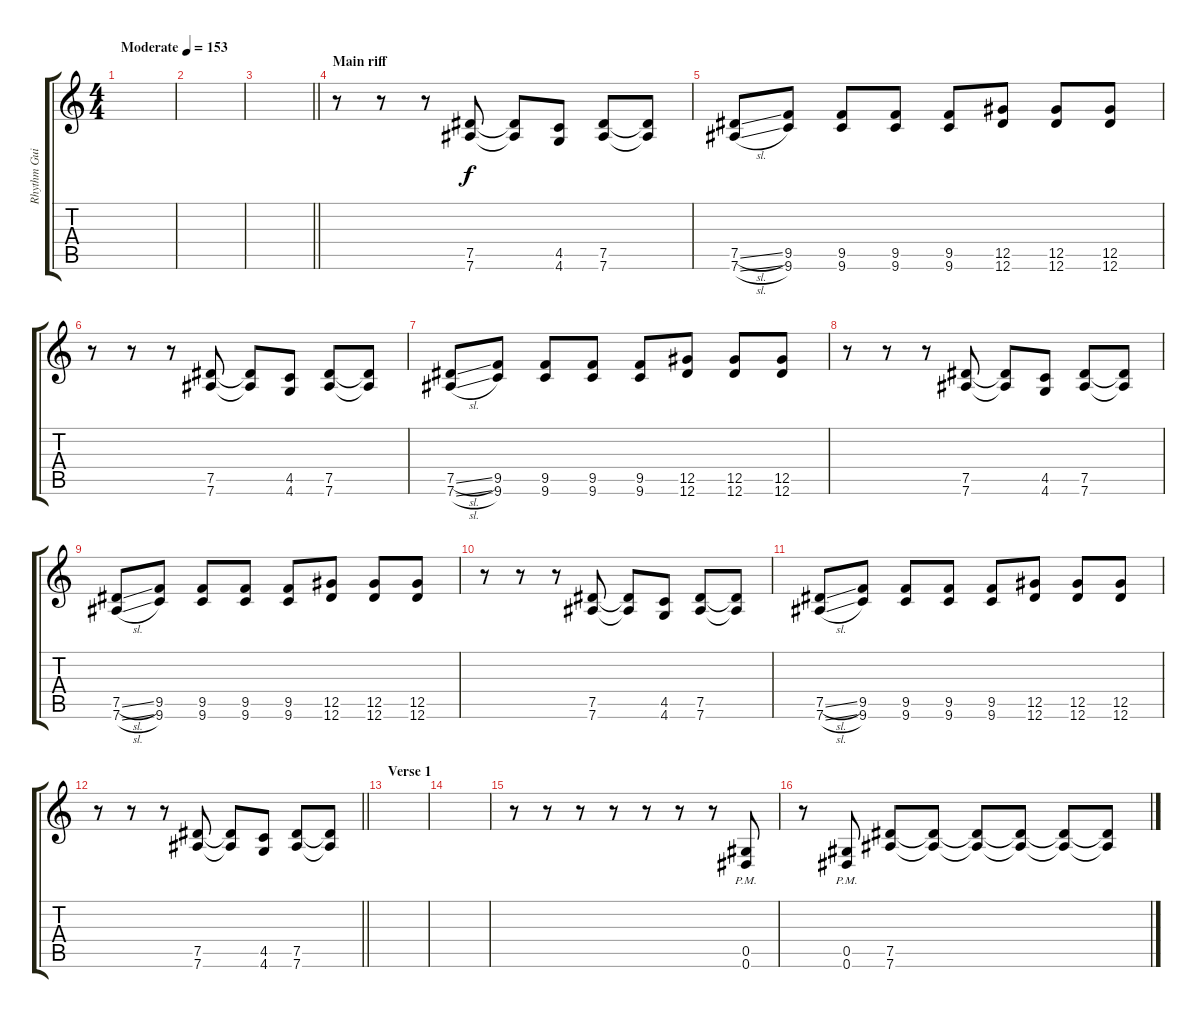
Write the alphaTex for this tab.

\track ("Rhythm Guitar" "Rhythm Gui") {instrument distortionguitar}
\staff {score tabs}
\tuning (Eb4 Bb3 Gb3 Db3 Ab2 Eb2) {hide}
\ts (4 4)
\tempo (153 "Moderate")
\clef g2
\ks c
|
|
\barLineRight lightlight
|
\section ("" "Main riff")
r.8 r.8 r.8 (7.5 7.6).8 (7.5{t} 7.6{t}).8 (4.5 4.6).8 (7.5 7.6).8 (7.5{t} 7.6{t}).8 |
(7.5{sl} 7.6{sl}).8 (9.5 9.6).8 (9.5 9.6).8 (9.5 9.6).8 (9.5 9.6).8 (12.5 12.6).8 (12.5 12.6).8 (12.5 12.6).8 |
r.8 r.8 r.8 (7.5 7.6).8 (7.5{t} 7.6{t}).8 (4.5 4.6).8 (7.5 7.6).8 (7.5{t} 7.6{t}).8 |
(7.5{sl} 7.6{sl}).8 (9.5 9.6).8 (9.5 9.6).8 (9.5 9.6).8 (9.5 9.6).8 (12.5 12.6).8 (12.5 12.6).8 (12.5 12.6).8 |
r.8 r.8 r.8 (7.5 7.6).8 (7.5{t} 7.6{t}).8 (4.5 4.6).8 (7.5 7.6).8 (7.5{t} 7.6{t}).8 |
(7.5{sl} 7.6{sl}).8 (9.5 9.6).8 (9.5 9.6).8 (9.5 9.6).8 (9.5 9.6).8 (12.5 12.6).8 (12.5 12.6).8 (12.5 12.6).8 |
r.8 r.8 r.8 (7.5 7.6).8 (7.5{t} 7.6{t}).8 (4.5 4.6).8 (7.5 7.6).8 (7.5{t} 7.6{t}).8 |
(7.5{sl} 7.6{sl}).8 (9.5 9.6).8 (9.5 9.6).8 (9.5 9.6).8 (9.5 9.6).8 (12.5 12.6).8 (12.5 12.6).8 (12.5 12.6).8 |
\barLineRight lightlight
r.8 r.8 r.8 (7.5 7.6).8 (7.5{t} 7.6{t}).8 (4.5 4.6).8 (7.5 7.6).8 (7.5{t} 7.6{t}).8 |
\section ("" "Verse 1")
|
|
r.8 r.8 r.8 r.8 r.8 r.8 r.8 (0.5{pm} 0.6{pm}).8 |
r.8 (0.5{pm} 0.6{pm}).8 (7.5 7.6).8 (7.5{t} 7.6{t}).8 (7.5{t} 7.6{t}).8 (7.5{t} 7.6{t}).8 (7.5{t} 7.6{t}).8 (7.5{t} 7.6{t}).8
